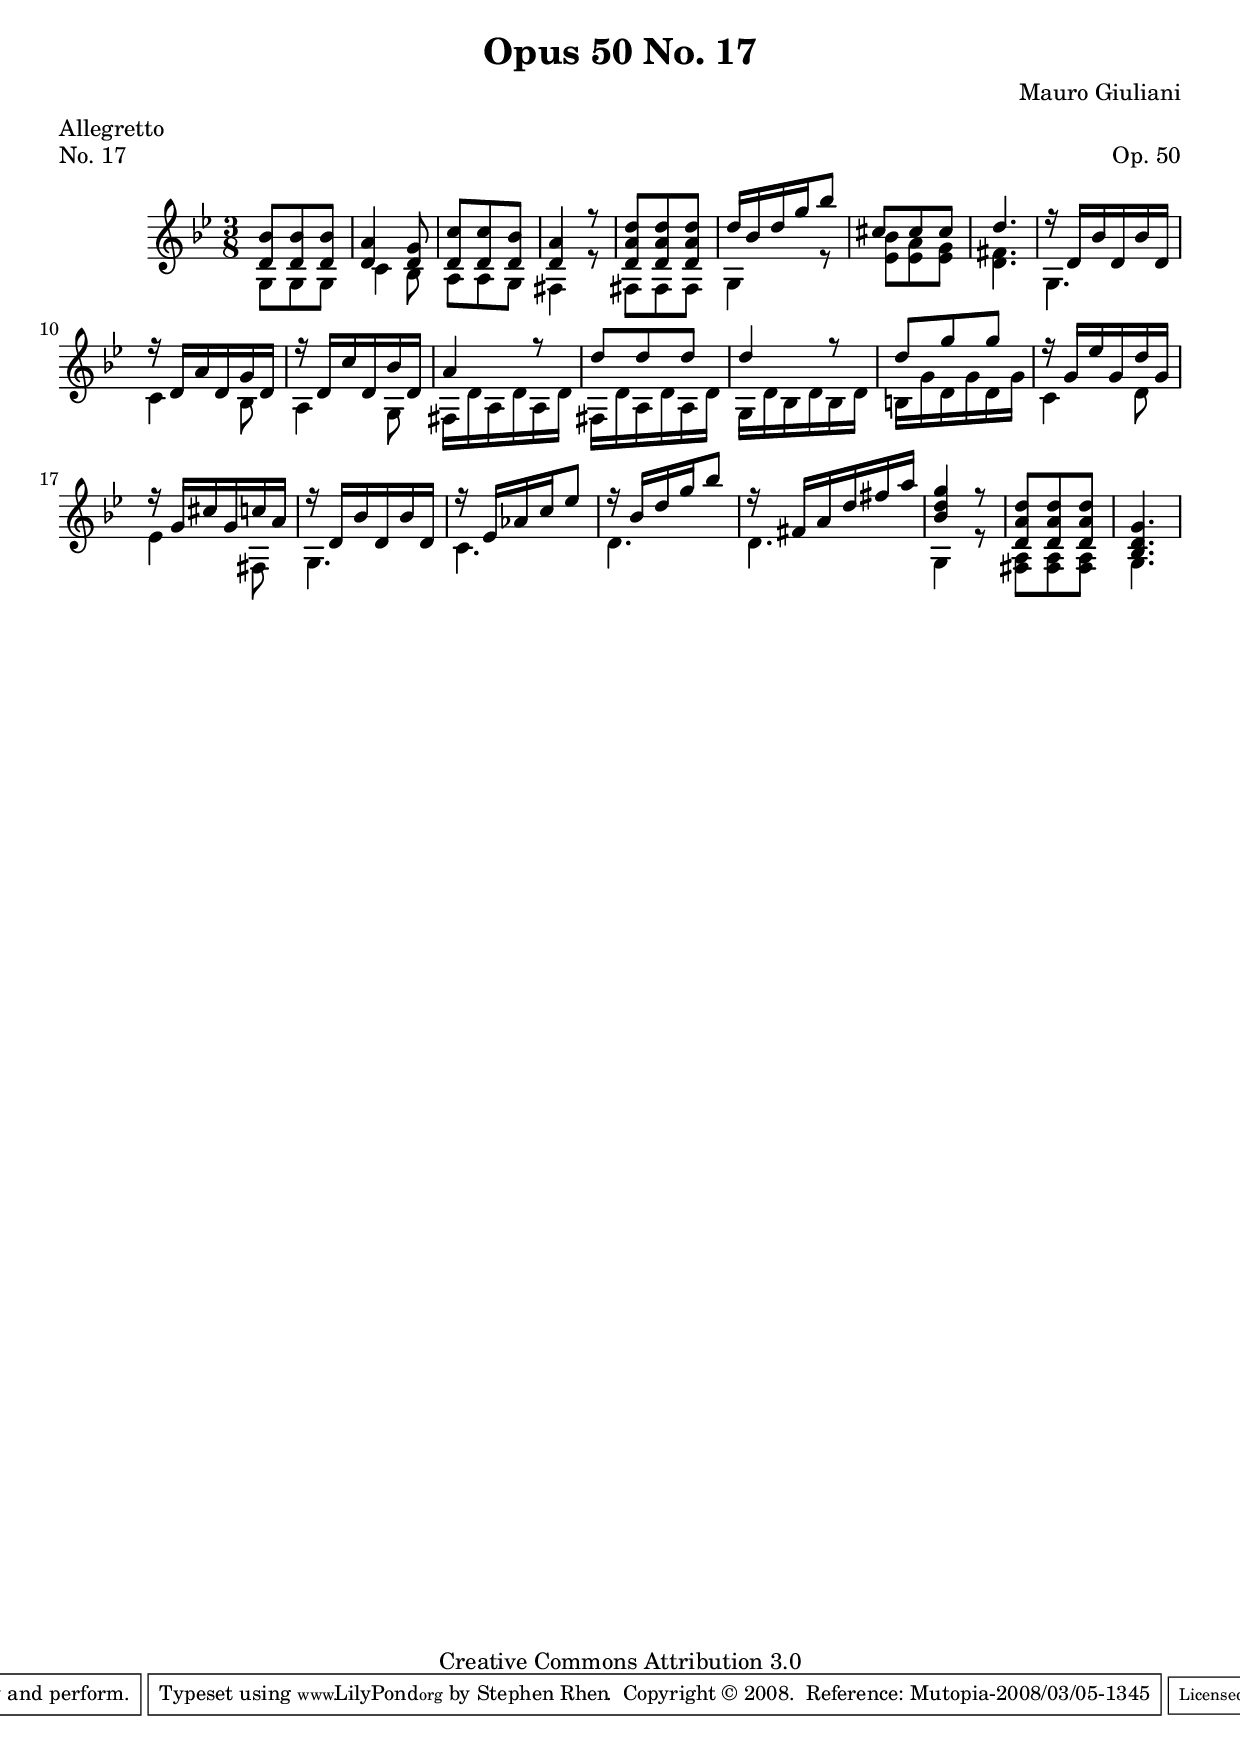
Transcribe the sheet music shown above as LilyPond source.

\version "2.10.33"

\header {
  title             = "Opus 50 No. 17"
  composer          = "Mauro Giuliani"
  meter             = "Allegretto"
  opus              = "Op. 50"
  piece             = "No. 17"
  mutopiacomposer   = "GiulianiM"
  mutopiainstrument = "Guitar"
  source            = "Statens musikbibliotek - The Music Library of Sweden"
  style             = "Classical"
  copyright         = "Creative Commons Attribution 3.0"
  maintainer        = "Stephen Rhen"
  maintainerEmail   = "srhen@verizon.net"
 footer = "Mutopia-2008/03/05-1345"
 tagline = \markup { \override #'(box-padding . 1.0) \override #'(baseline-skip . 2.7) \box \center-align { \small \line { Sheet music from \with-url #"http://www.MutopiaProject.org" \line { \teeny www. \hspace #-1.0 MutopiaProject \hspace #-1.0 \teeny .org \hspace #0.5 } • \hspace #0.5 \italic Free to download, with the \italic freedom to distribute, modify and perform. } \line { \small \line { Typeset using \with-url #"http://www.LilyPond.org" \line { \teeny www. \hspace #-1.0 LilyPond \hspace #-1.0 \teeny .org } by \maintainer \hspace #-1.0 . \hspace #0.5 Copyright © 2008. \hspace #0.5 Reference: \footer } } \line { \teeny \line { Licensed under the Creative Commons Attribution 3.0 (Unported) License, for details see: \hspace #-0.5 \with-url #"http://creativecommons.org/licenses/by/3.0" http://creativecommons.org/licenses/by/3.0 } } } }
}


saprano = \relative bes {
  \stemUp
  <d bes'>8 <d bes'> <d bes'>
  <d a'>4 <d g>8
  <d c'>8 <d c'> <d bes'>
  <d a'>4 r8
%5
  <d a' d>8 <d a' d> <d a' d>
  d'16 bes d g bes8
  cis,8 cis cis
  d4.
  r16 d, bes' d, bes' d,
%10
  r16 d a' d, g d
  r16 d c' d, bes' d,
  a'4 r8
  d8 d d
  d4 r8
%15
  d8 g g
  r16 g, ees' g, d' g,
  r16 g cis g c a
  r16 d, bes' d, bes' d,
  r16 ees aes c ees8
%20
  r16 bes d g bes8
  r16 fis, a d fis a
  <bes, d g>4 r8
  <d, a' d>8 <d a' d> <d a' d>
%25
  <bes d g>4.
}

bass = \relative g {
  g8 g g
  c4 bes8
  a8 a g
  fis4 r8
%5
  fis8 fis fis
  g4 r8
  <ees' bes'>8 <ees a> <ees g>
  <d fis>4.
  g,4.
%10
  c4 bes8
  a4 g8
  fis16 d' a d a d
  fis,16 d' a d a d
  g,16 d' bes d bes d
%15
  b16 g' d g d g
  c,4 d8
  ees4 fis,8
  g4.
  c4.
%20
  d4.
  d4.
  g,4 r8
  <fis a>8 <fis a> <fis a>
%25
  g4.
}

\score {
  {
    \key g \minor
    \time 3/8
    << \saprano \\ \bass >>
  }
  \layout {
    \context {
      \Staff
      midiInstrument = "acoustic guitar (nylon)"
      \override NoteCollision #'merge-differently-headed = ##t
      \override NoteCollision #'merge-differently-dotted = ##t
    }
  }
  \midi {
    \context {
      \Score
      tempoWholesPerMinute = #(ly:make-moment 132 4)
    }
  }
}
